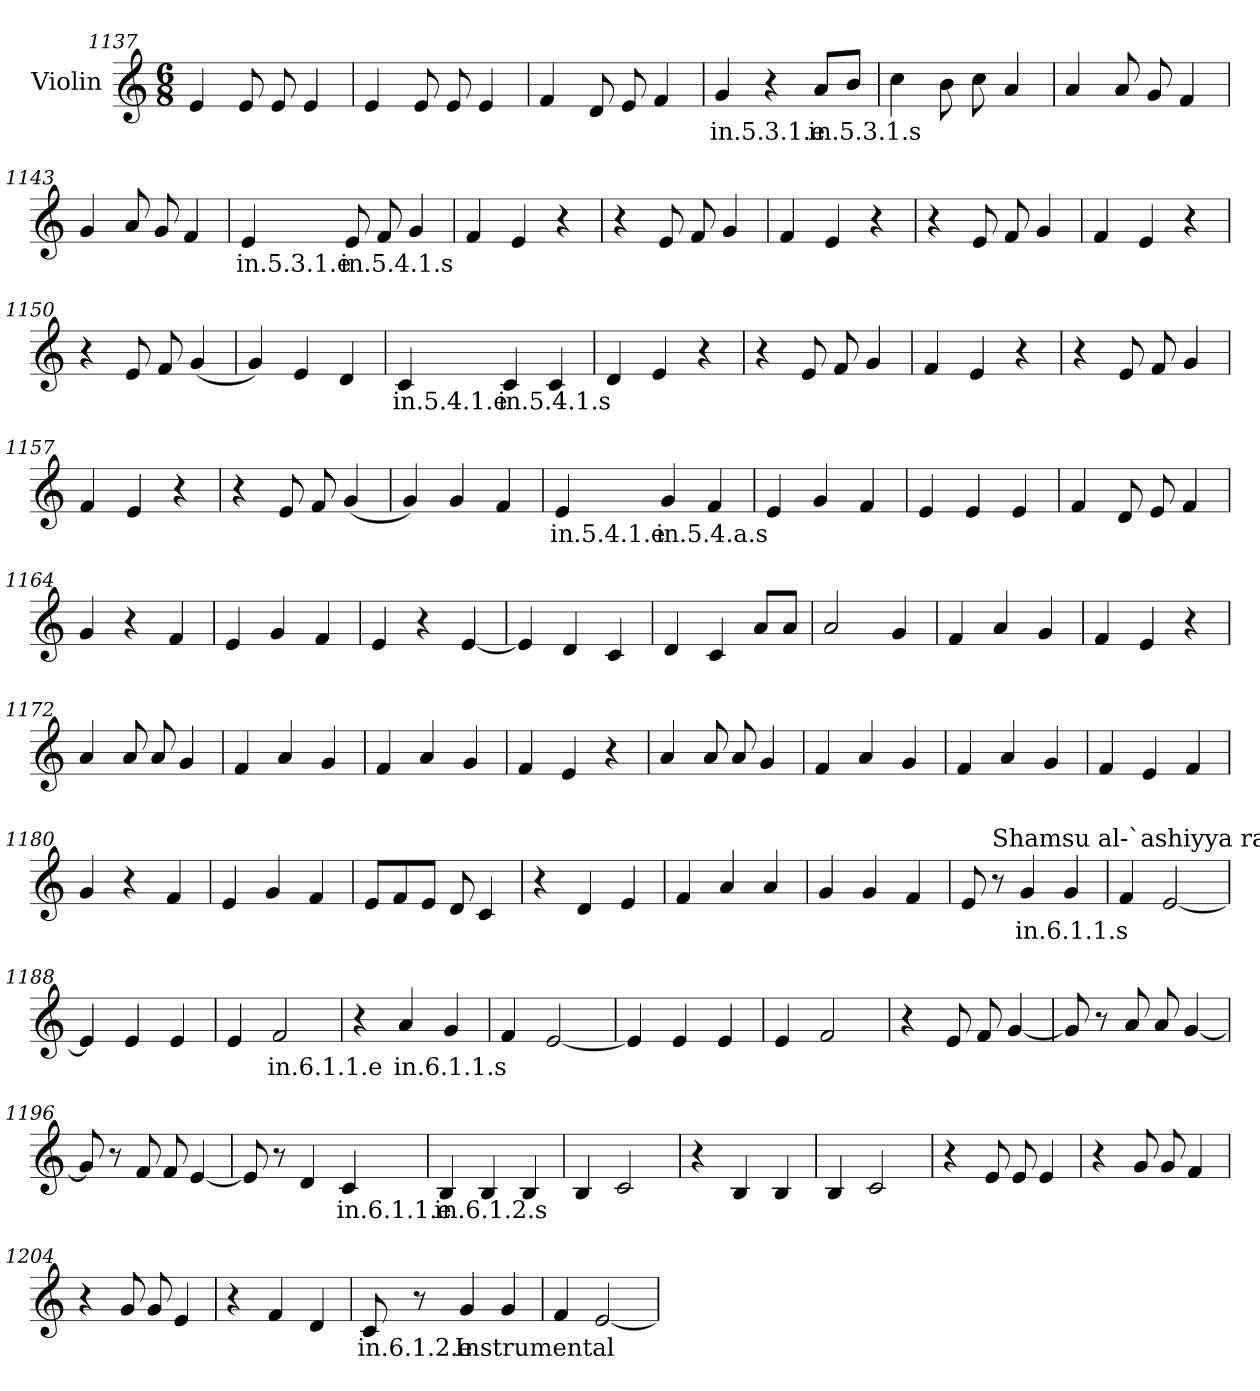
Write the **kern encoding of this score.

**kern	**text
*part1	*part1
*staff1	*staff1
*I"Violin	*
*clefG2	*
*k[]	*
*M6/8	*
=1137	=1137
4e/	.
8e/	.
8e/	.
4e/	.
=1138	=1138
4e/	.
8e/	.
8e/	.
4e/	.
=1139	=1139
4f/	.
8d/	.
8e/	.
4f/	.
!!LO:LB:g=z
=1140	=1140
!	!LO:LY:b
4g/	in.5.3.1.e
4r	.
!	!LO:LY:b
8a/L	in.5.3.1.s
8b/J	.
=1141	=1141
4cc\	.
8b\	.
8cc\	.
4a/	.
!!LO:PB:g=z
=1142	=1142
4a/	.
8a/	.
8g/	.
4f/	.
=1143	=1143
4g/	.
8a/	.
8g/	.
4f/	.
=1144	=1144
!	!LO:LY:b
4e/	in.5.3.1.e
!	!LO:LY:b
8e/	in.5.4.1.s
8f/	.
4g/	.
=1145	=1145
4f/	.
4e/	.
4r	.
=1146	=1146
4r	.
8e/	.
8f/	.
4g/	.
=1147	=1147
4f/	.
4e/	.
4r	.
!!LO:LB:g=z
=1148	=1148
4r	.
8e/	.
8f/	.
4g/	.
!!LO:LB:g=z
=1149	=1149
4f/	.
4e/	.
4r	.
=1150	=1150
4r	.
8e/	.
8f/	.
(4g/	.
=1151	=1151
4g/)	.
4e/	.
4d/	.
=1152	=1152
!	!LO:LY:b
4c/	in.5.4.1.e
!	!LO:LY:b
4c/	in.5.4.1.s
4c/	.
=1153	=1153
4d/	.
4e/	.
4r	.
=1154	=1154
4r	.
8e/	.
8f/	.
4g/	.
=1155	=1155
4f/	.
4e/	.
4r	.
!!LO:LB:g=z
=1156	=1156
4r	.
8e/	.
8f/	.
4g/	.
=1157	=1157
4f/	.
4e/	.
4r	.
=1158	=1158
4r	.
8e/	.
8f/	.
(4g/	.
=1159	=1159
4g/)	.
4g/	.
4f/	.
=1160	=1160
!	!LO:LY:b
4e/	in.5.4.1.e
!	!LO:LY:b
4g/	in.5.4.a.s
4f/	.
=1161	=1161
4e/	.
4g/	.
4f/	.
=1162	=1162
4e/	.
4e/	.
4e/	.
!!LO:LB:g=z
=1163	=1163
4f/	.
8d/	.
8e/	.
4f/	.
=1164	=1164
4g/	.
4r	.
4f/	.
=1165	=1165
4e/	.
4g/	.
4f/	.
=1166	=1166
4e/	.
4r	.
[4e/	.
=1167	=1167
4e/]	.
4d/	.
4c/	.
=1168	=1168
4d/	.
4c/	.
8a/L	.
8a/J	.
=1169	=1169
2a/	.
4g/	.
!!LO:LB:g=z
=1170	=1170
4f/	.
4a/	.
4g/	.
=1171	=1171
4f/	.
4e/	.
4r	.
=1172	=1172
4a/	.
8a/	.
8a/	.
4g/	.
=1173	=1173
4f/	.
4a/	.
4g/	.
=1174	=1174
4f/	.
4a/	.
4g/	.
=1175	=1175
4f/	.
4e/	.
4r	.
=1176	=1176
4a/	.
8a/	.
8a/	.
4g/	.
!!LO:LB:g=z
=1177	=1177
4f/	.
4a/	.
4g/	.
=1178	=1178
4f/	.
4a/	.
4g/	.
=1179	=1179
4f/	.
4e/	.
4f/	.
=1180	=1180
4g/	.
4r	.
4f/	.
=1181	=1181
4e/	.
4g/	.
4f/	.
=1182	=1182
8e/L	.
8f/	.
8e/J	.
8d/	.
4c/	.
=1183	=1183
4r	.
4d/	.
4e/	.
!!LO:LB:g=z
=1184	=1184
4f/	.
4a/	.
4a/	.
=1185	=1185
4g/	.
4g/	.
4f/	.
=1186	=1186
8e/	.
!LO:TX:a:t=Shamsu al-`ashiyya rawnaqat	!
8r	.
!	!LO:LY:b
4g/	in.6.1.1.s
4g/	.
=1187	=1187
4f/	.
[2e/	.
=1188	=1188
4e/]	.
4e/	.
4e/	.
=1189	=1189
4e/	.
!	!LO:LY:b
2f/	in.6.1.1.e
=1190	=1190
4r	.
!	!LO:LY:b
4a/	in.6.1.1.s
4g/	.
=1191	=1191
4f/	.
[2e/	.
!!LO:LB:g=z
=1192	=1192
4e/]	.
4e/	.
4e/	.
=1193	=1193
4e/	.
2f/	.
=1194	=1194
4r	.
8e/	.
8f/	.
[4g/	.
=1195	=1195
8g/]	.
8r	.
8a/	.
8a/	.
[4g/	.
=1196	=1196
8g/]	.
8r	.
8f/	.
8f/	.
[4e/	.
=1197	=1197
8e/]	.
8r	.
4d/	.
!	!LO:LY:b
4c/	in.6.1.1.e
!!LO:LB:g=z
=1198	=1198
!	!LO:LY:b
4B/	in.6.1.2.s
4B/	.
4B/	.
!!LO:PB:g=z
=1199	=1199
4B/	.
2c/	.
=1200	=1200
4r	.
4B/	.
4B/	.
=1201	=1201
4B/	.
2c/	.
=1202	=1202
4r	.
8e/	.
8e/	.
4e/	.
=1203	=1203
4r	.
8g/	.
8g/	.
4f/	.
=1204	=1204
4r	.
8g/	.
8g/	.
4e/	.
=1205	=1205
4r	.
4f/	.
4d/	.
!!LO:LB:g=z
=1206	=1206
!	!LO:LY:b
8c/	in.6.1.2.e
8r	.
!	!LO:LY:b
4g/	Instrumental
4g/	.
=1207	=1207
4f/	.
[2e/	.
=	=
*-	*-
